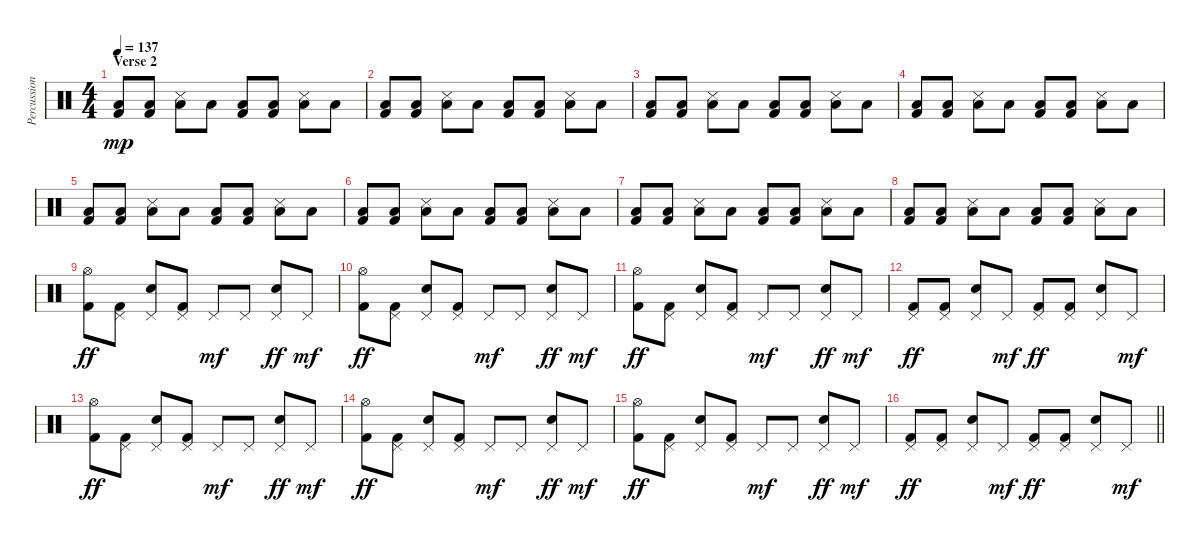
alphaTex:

\track ("Percussion" "Percussion") {instrument percussion}
\staff {score}
\articulation defaults
\ts (4 4)
\section ("" "Verse 2")
\tempo 137
\clef neutral
\ks c
("Low Floor Tom (hit)" "Kick (hit) 2").8{dy mp} ("Low Floor Tom (hit)" "Kick (hit) 2").8 ("Snare (side stick) 3" "Low Floor Tom (hit)").8 "Low Floor Tom (hit)".8 ("Low Floor Tom (hit)" "Kick (hit) 2").8 ("Low Floor Tom (hit)" "Kick (hit) 2").8 ("Snare (side stick) 3" "Low Floor Tom (hit)").8 "Low Floor Tom (hit)".8 |
("Low Floor Tom (hit)" "Kick (hit) 2").8 ("Low Floor Tom (hit)" "Kick (hit) 2").8 ("Snare (side stick) 3" "Low Floor Tom (hit)").8 "Low Floor Tom (hit)".8 ("Low Floor Tom (hit)" "Kick (hit) 2").8 ("Low Floor Tom (hit)" "Kick (hit) 2").8 ("Snare (side stick) 3" "Low Floor Tom (hit)").8 "Low Floor Tom (hit)".8 |
("Low Floor Tom (hit)" "Kick (hit) 2").8 ("Low Floor Tom (hit)" "Kick (hit) 2").8 ("Snare (side stick) 3" "Low Floor Tom (hit)").8 "Low Floor Tom (hit)".8 ("Low Floor Tom (hit)" "Kick (hit) 2").8 ("Low Floor Tom (hit)" "Kick (hit) 2").8 ("Snare (side stick) 3" "Low Floor Tom (hit)").8 "Low Floor Tom (hit)".8 |
("Low Floor Tom (hit)" "Kick (hit) 2").8 ("Low Floor Tom (hit)" "Kick (hit) 2").8 ("Snare (side stick) 3" "Low Floor Tom (hit)").8 "Low Floor Tom (hit)".8 ("Low Floor Tom (hit)" "Kick (hit) 2").8 ("Low Floor Tom (hit)" "Kick (hit) 2").8 ("Snare (side stick) 3" "Low Floor Tom (hit)").8 "Low Floor Tom (hit)".8 |
("Low Floor Tom (hit)" "Kick (hit) 2").8 ("Low Floor Tom (hit)" "Kick (hit) 2").8 ("Snare (side stick) 3" "Low Floor Tom (hit)").8 "Low Floor Tom (hit)".8 ("Low Floor Tom (hit)" "Kick (hit) 2").8 ("Low Floor Tom (hit)" "Kick (hit) 2").8 ("Snare (side stick) 3" "Low Floor Tom (hit)").8 "Low Floor Tom (hit)".8 |
("Low Floor Tom (hit)" "Kick (hit) 2").8 ("Low Floor Tom (hit)" "Kick (hit) 2").8 ("Snare (side stick) 3" "Low Floor Tom (hit)").8 "Low Floor Tom (hit)".8 ("Low Floor Tom (hit)" "Kick (hit) 2").8 ("Low Floor Tom (hit)" "Kick (hit) 2").8 ("Snare (side stick) 3" "Low Floor Tom (hit)").8 "Low Floor Tom (hit)".8 |
("Low Floor Tom (hit)" "Kick (hit) 2").8 ("Low Floor Tom (hit)" "Kick (hit) 2").8 ("Snare (side stick) 3" "Low Floor Tom (hit)").8 "Low Floor Tom (hit)".8 ("Low Floor Tom (hit)" "Kick (hit) 2").8 ("Low Floor Tom (hit)" "Kick (hit) 2").8 ("Snare (side stick) 3" "Low Floor Tom (hit)").8 "Low Floor Tom (hit)".8 |
("Low Floor Tom (hit)" "Kick (hit) 2").8 ("Low Floor Tom (hit)" "Kick (hit) 2").8 ("Snare (side stick) 3" "Low Floor Tom (hit)").8 "Low Floor Tom (hit)".8 ("Low Floor Tom (hit)" "Kick (hit) 2").8 ("Low Floor Tom (hit)" "Kick (hit) 2").8 ("Snare (side stick) 3" "Low Floor Tom (hit)").8 "Low Floor Tom (hit)".8 |
("Hi-Hat (open)" "Kick (hit) 2").8{dy ff} ("Pedal Hi-Hat (hit)" "Kick (hit) 2").8 ("Pedal Hi-Hat (hit)" "Electric Snare (hit)").8 ("Pedal Hi-Hat (hit)" "Kick (hit) 2").8 "Pedal Hi-Hat (hit)".8{dy mf} "Pedal Hi-Hat (hit)".8 ("Pedal Hi-Hat (hit)" "Electric Snare (hit)").8{dy ff} "Pedal Hi-Hat (hit)".8{dy mf} |
("Hi-Hat (open)" "Kick (hit) 2").8{dy ff} ("Pedal Hi-Hat (hit)" "Kick (hit) 2").8 ("Pedal Hi-Hat (hit)" "Electric Snare (hit)").8 ("Pedal Hi-Hat (hit)" "Kick (hit) 2").8 "Pedal Hi-Hat (hit)".8{dy mf} "Pedal Hi-Hat (hit)".8 ("Pedal Hi-Hat (hit)" "Electric Snare (hit)").8{dy ff} "Pedal Hi-Hat (hit)".8{dy mf} |
("Hi-Hat (open)" "Kick (hit) 2").8{dy ff} ("Pedal Hi-Hat (hit)" "Kick (hit) 2").8 ("Pedal Hi-Hat (hit)" "Electric Snare (hit)").8 ("Pedal Hi-Hat (hit)" "Kick (hit) 2").8 "Pedal Hi-Hat (hit)".8{dy mf} "Pedal Hi-Hat (hit)".8 ("Pedal Hi-Hat (hit)" "Electric Snare (hit)").8{dy ff} "Pedal Hi-Hat (hit)".8{dy mf} |
("Pedal Hi-Hat (hit)" "Kick (hit) 2").8{dy ff} ("Pedal Hi-Hat (hit)" "Kick (hit) 2").8 ("Pedal Hi-Hat (hit)" "Electric Snare (hit)").8 "Pedal Hi-Hat (hit)".8{dy mf} ("Pedal Hi-Hat (hit)" "Kick (hit) 2").8{dy ff} ("Pedal Hi-Hat (hit)" "Kick (hit) 2").8 ("Pedal Hi-Hat (hit)" "Electric Snare (hit)").8 "Pedal Hi-Hat (hit)".8{dy mf} |
("Hi-Hat (open)" "Kick (hit) 2").8{dy ff} ("Pedal Hi-Hat (hit)" "Kick (hit) 2").8 ("Pedal Hi-Hat (hit)" "Electric Snare (hit)").8 ("Pedal Hi-Hat (hit)" "Kick (hit) 2").8 "Pedal Hi-Hat (hit)".8{dy mf} "Pedal Hi-Hat (hit)".8 ("Pedal Hi-Hat (hit)" "Electric Snare (hit)").8{dy ff} "Pedal Hi-Hat (hit)".8{dy mf} |
("Hi-Hat (open)" "Kick (hit) 2").8{dy ff} ("Pedal Hi-Hat (hit)" "Kick (hit) 2").8 ("Pedal Hi-Hat (hit)" "Electric Snare (hit)").8 ("Pedal Hi-Hat (hit)" "Kick (hit) 2").8 "Pedal Hi-Hat (hit)".8{dy mf} "Pedal Hi-Hat (hit)".8 ("Pedal Hi-Hat (hit)" "Electric Snare (hit)").8{dy ff} "Pedal Hi-Hat (hit)".8{dy mf} |
("Hi-Hat (open)" "Kick (hit) 2").8{dy ff} ("Pedal Hi-Hat (hit)" "Kick (hit) 2").8 ("Pedal Hi-Hat (hit)" "Electric Snare (hit)").8 ("Pedal Hi-Hat (hit)" "Kick (hit) 2").8 "Pedal Hi-Hat (hit)".8{dy mf} "Pedal Hi-Hat (hit)".8 ("Pedal Hi-Hat (hit)" "Electric Snare (hit)").8{dy ff} "Pedal Hi-Hat (hit)".8{dy mf} |
\barLineRight lightlight
("Pedal Hi-Hat (hit)" "Kick (hit) 2").8{dy ff} ("Pedal Hi-Hat (hit)" "Kick (hit) 2").8 ("Pedal Hi-Hat (hit)" "Electric Snare (hit)").8 "Pedal Hi-Hat (hit)".8{dy mf} ("Pedal Hi-Hat (hit)" "Kick (hit) 2").8{dy ff} ("Pedal Hi-Hat (hit)" "Kick (hit) 2").8 ("Pedal Hi-Hat (hit)" "Electric Snare (hit)").8 "Pedal Hi-Hat (hit)".8{dy mf}
